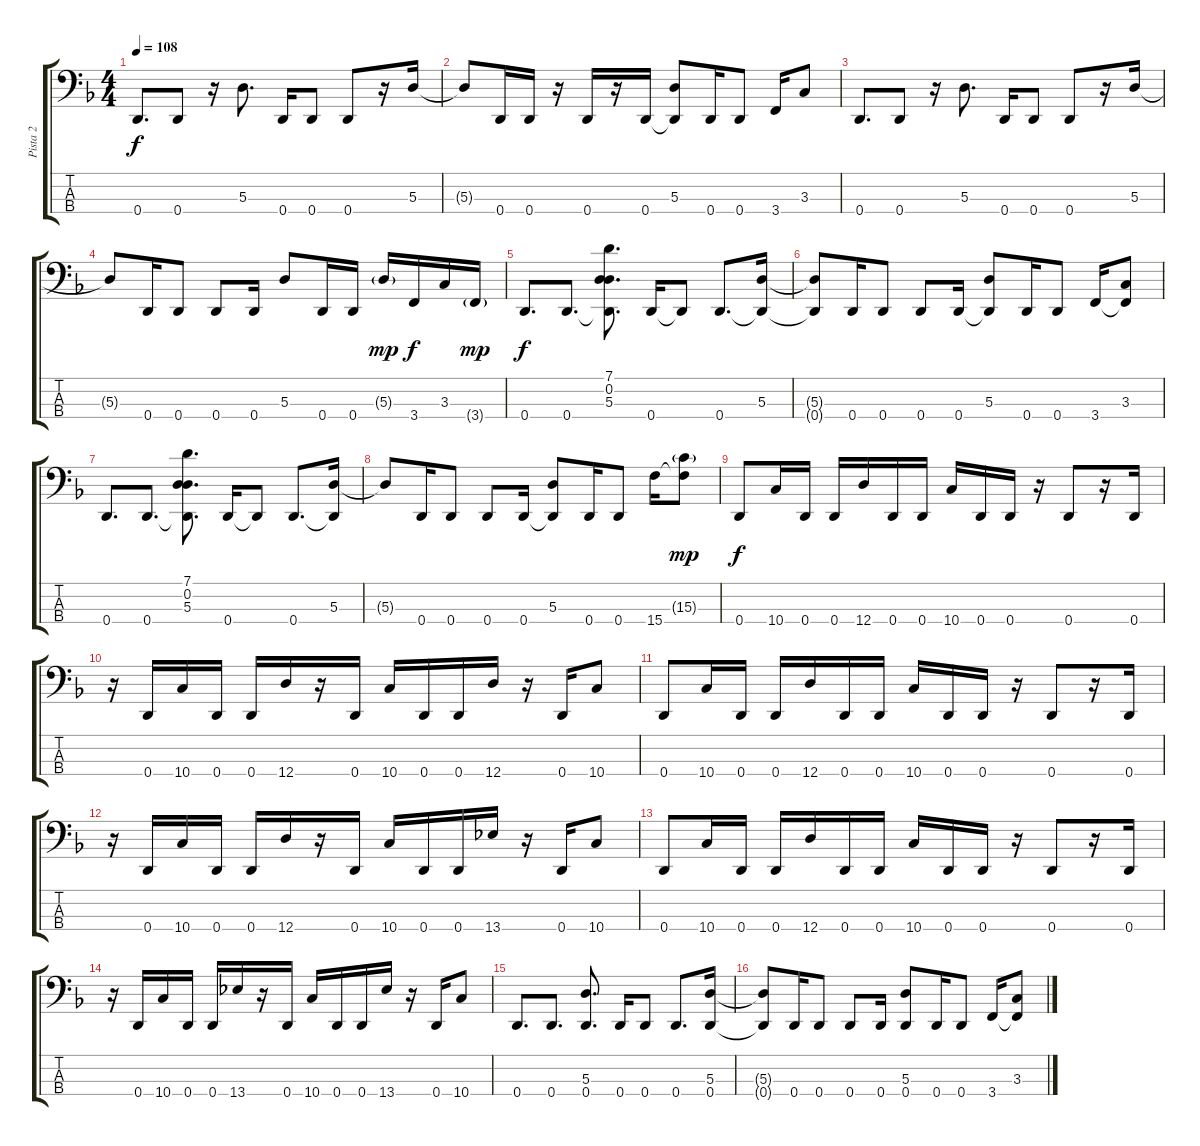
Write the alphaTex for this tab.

\track ("Pista 2" "Pista 2") {instrument electricbassfinger}
\staff {score tabs}
\tuning (G2 D2 A1 D1) {hide}
\ts (4 4)
\tempo 108
\clef f4
\ks f
0.4.8{d dy f} 0.4.8 r.16 5.3.8{d} 0.4.16 0.4.8 0.4.8 r.16 5.3.16 |
5.3{t}.8 0.4.16 0.4.16 r.16 0.4.16 r.16 0.4.16 (5.3 0.4{t}).8 0.4.16 0.4.8 3.4.16 3.3.8 |
0.4.8{d} 0.4.8 r.16 5.3.8{d} 0.4.16 0.4.8 0.4.8 r.16 5.3.16 |
5.3{t}.8 0.4.16 0.4.8 0.4.8 0.4.16 5.3.8 0.4.16 0.4.16 5.3{g}.16{dy mp} 3.4.16{dy f} 3.3.16 3.4{g}.16{dy mp} |
0.4.8{d dy f} 0.4.8{d} (7.1 0.2 5.3 0.4{t}).8{d} 0.4.16 0.4{t}.8 0.4.8{d} (5.3 0.4{t}).16 |
(5.3{t} 0.4{t}).8 0.4.16 0.4.8 0.4.8 0.4.16 (5.3 0.4{t}).8 0.4.16 0.4.8 3.4.16 (3.3 3.4{t}).8 |
0.4.8{d} 0.4.8{d} (7.1 0.2 5.3 0.4{t}).8{d} 0.4.16 0.4{t}.8 0.4.8{d} (5.3 0.4{t}).16 |
5.3{t}.8 0.4.16 0.4.8 0.4.8 0.4.16 (5.3 0.4{t}).8 0.4.16 0.4.8 15.4.16 (15.3{g} 15.4{t}).8{dy mp} |
0.4.8{dy f} 10.4.16 0.4.16 0.4.16 12.4.16 0.4.16 0.4.16 10.4.16 0.4.16 0.4.16 r.16 0.4.8 r.16 0.4.16 |
r.16 0.4.16 10.4.16 0.4.16 0.4.16 12.4.16 r.16 0.4.16 10.4.16 0.4.16 0.4.16 12.4.16 r.16 0.4.16 10.4.8 |
0.4.8 10.4.16 0.4.16 0.4.16 12.4.16 0.4.16 0.4.16 10.4.16 0.4.16 0.4.16 r.16 0.4.8 r.16 0.4.16 |
r.16 0.4.16 10.4.16 0.4.16 0.4.16 12.4.16 r.16 0.4.16 10.4.16 0.4.16 0.4.16 13.4.16 r.16 0.4.16 10.4.8 |
0.4.8 10.4.16 0.4.16 0.4.16 12.4.16 0.4.16 0.4.16 10.4.16 0.4.16 0.4.16 r.16 0.4.8 r.16 0.4.16 |
r.16 0.4.16 10.4.16 0.4.16 0.4.16 13.4.16 r.16 0.4.16 10.4.16 0.4.16 0.4.16 13.4.16 r.16 0.4.16 10.4.8 |
0.4.8{d} 0.4.8{d} (5.3 0.4).8{d} 0.4.16 0.4.8 0.4.8{d} (5.3 0.4).16 |
(5.3{t} 0.4{t}).8 0.4.16 0.4.8 0.4.8 0.4.16 (5.3 0.4).8 0.4.16 0.4.8 3.4.16 (3.3 3.4{t}).8
